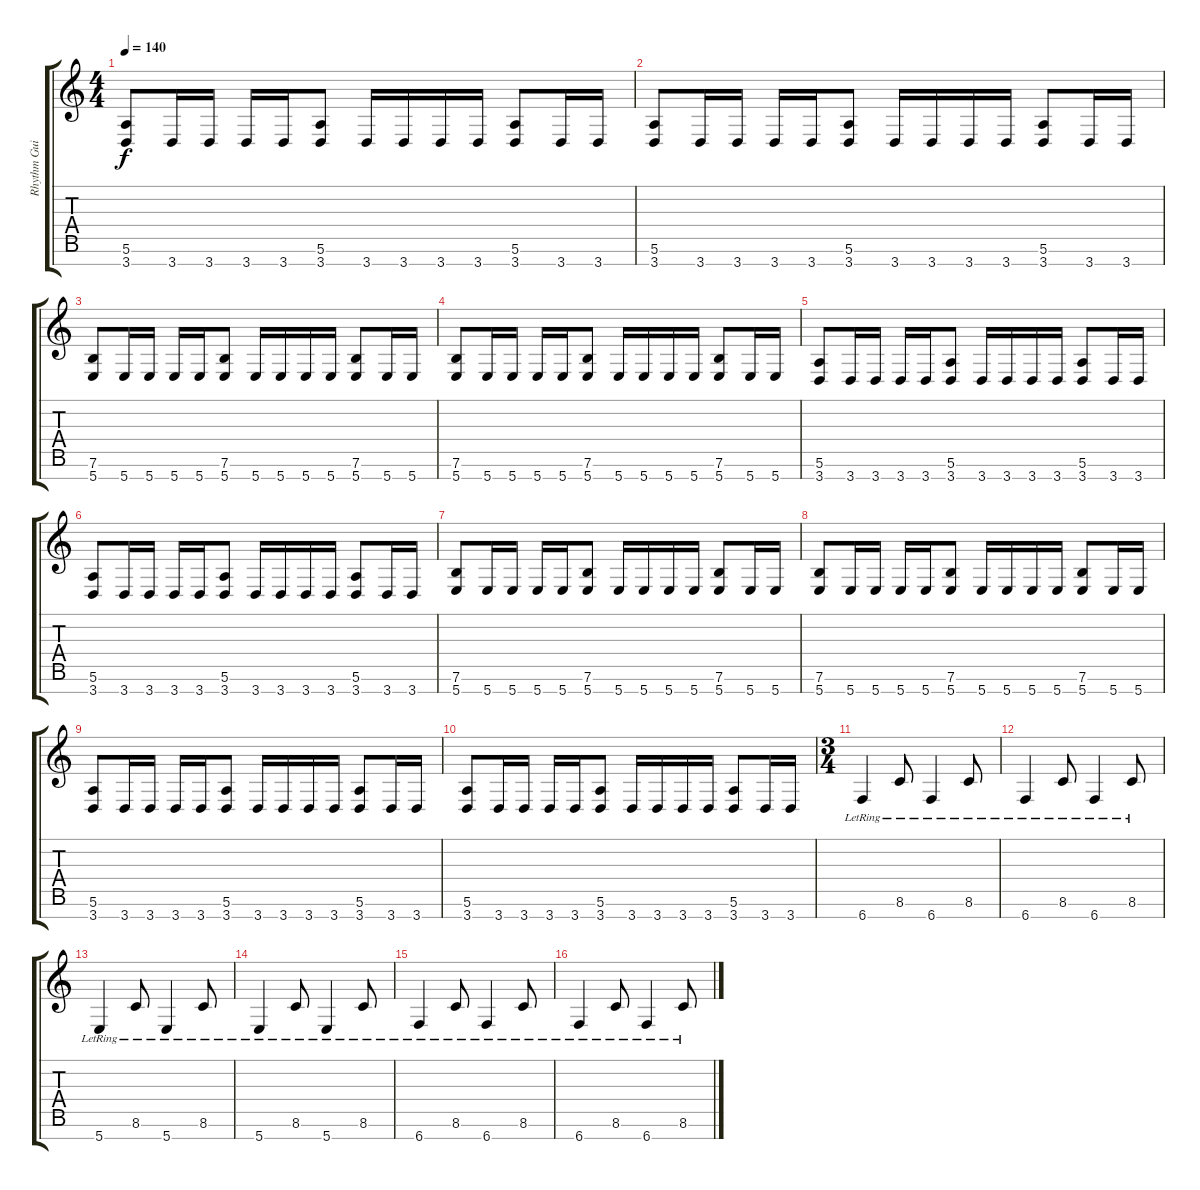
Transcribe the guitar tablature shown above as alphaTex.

\track ("Rhythm Guitar" "Rhythm Gui") {instrument distortionguitar}
\staff {score tabs}
\tuning (E4 B3 G3 D3 A2 E2 B1) {hide}
\ts (4 4)
\tempo 140
\clef g2
\ks c
(5.6 3.7).8{dy f} 3.7.16 3.7.16 3.7.16 3.7.16 (5.6 3.7).8 3.7.16 3.7.16 3.7.16 3.7.16 (5.6 3.7).8 3.7.16 3.7.16 |
(5.6 3.7).8 3.7.16 3.7.16 3.7.16 3.7.16 (5.6 3.7).8 3.7.16 3.7.16 3.7.16 3.7.16 (5.6 3.7).8 3.7.16 3.7.16 |
(7.6 5.7).8 5.7.16 5.7.16 5.7.16 5.7.16 (7.6 5.7).8 5.7.16 5.7.16 5.7.16 5.7.16 (7.6 5.7).8 5.7.16 5.7.16 |
(7.6 5.7).8 5.7.16 5.7.16 5.7.16 5.7.16 (7.6 5.7).8 5.7.16 5.7.16 5.7.16 5.7.16 (7.6 5.7).8 5.7.16 5.7.16 |
(5.6 3.7).8 3.7.16 3.7.16 3.7.16 3.7.16 (5.6 3.7).8 3.7.16 3.7.16 3.7.16 3.7.16 (5.6 3.7).8 3.7.16 3.7.16 |
(5.6 3.7).8 3.7.16 3.7.16 3.7.16 3.7.16 (5.6 3.7).8 3.7.16 3.7.16 3.7.16 3.7.16 (5.6 3.7).8 3.7.16 3.7.16 |
(7.6 5.7).8 5.7.16 5.7.16 5.7.16 5.7.16 (7.6 5.7).8 5.7.16 5.7.16 5.7.16 5.7.16 (7.6 5.7).8 5.7.16 5.7.16 |
(7.6 5.7).8 5.7.16 5.7.16 5.7.16 5.7.16 (7.6 5.7).8 5.7.16 5.7.16 5.7.16 5.7.16 (7.6 5.7).8 5.7.16 5.7.16 |
(5.6 3.7).8 3.7.16 3.7.16 3.7.16 3.7.16 (5.6 3.7).8 3.7.16 3.7.16 3.7.16 3.7.16 (5.6 3.7).8 3.7.16 3.7.16 |
(5.6 3.7).8 3.7.16 3.7.16 3.7.16 3.7.16 (5.6 3.7).8 3.7.16 3.7.16 3.7.16 3.7.16 (5.6 3.7).8 3.7.16 3.7.16 |
\ts (3 4)
6.7{lr}.4 8.6{lr}.8 6.7{lr}.4 8.6{lr}.8 |
6.7{lr}.4 8.6{lr}.8 6.7{lr}.4 8.6{lr}.8 |
5.7{lr}.4 8.6{lr}.8 5.7{lr}.4 8.6{lr}.8 |
5.7{lr}.4 8.6{lr}.8 5.7{lr}.4 8.6{lr}.8 |
6.7{lr}.4 8.6{lr}.8 6.7{lr}.4 8.6{lr}.8 |
6.7{lr}.4 8.6{lr}.8 6.7{lr}.4 8.6{lr}.8
